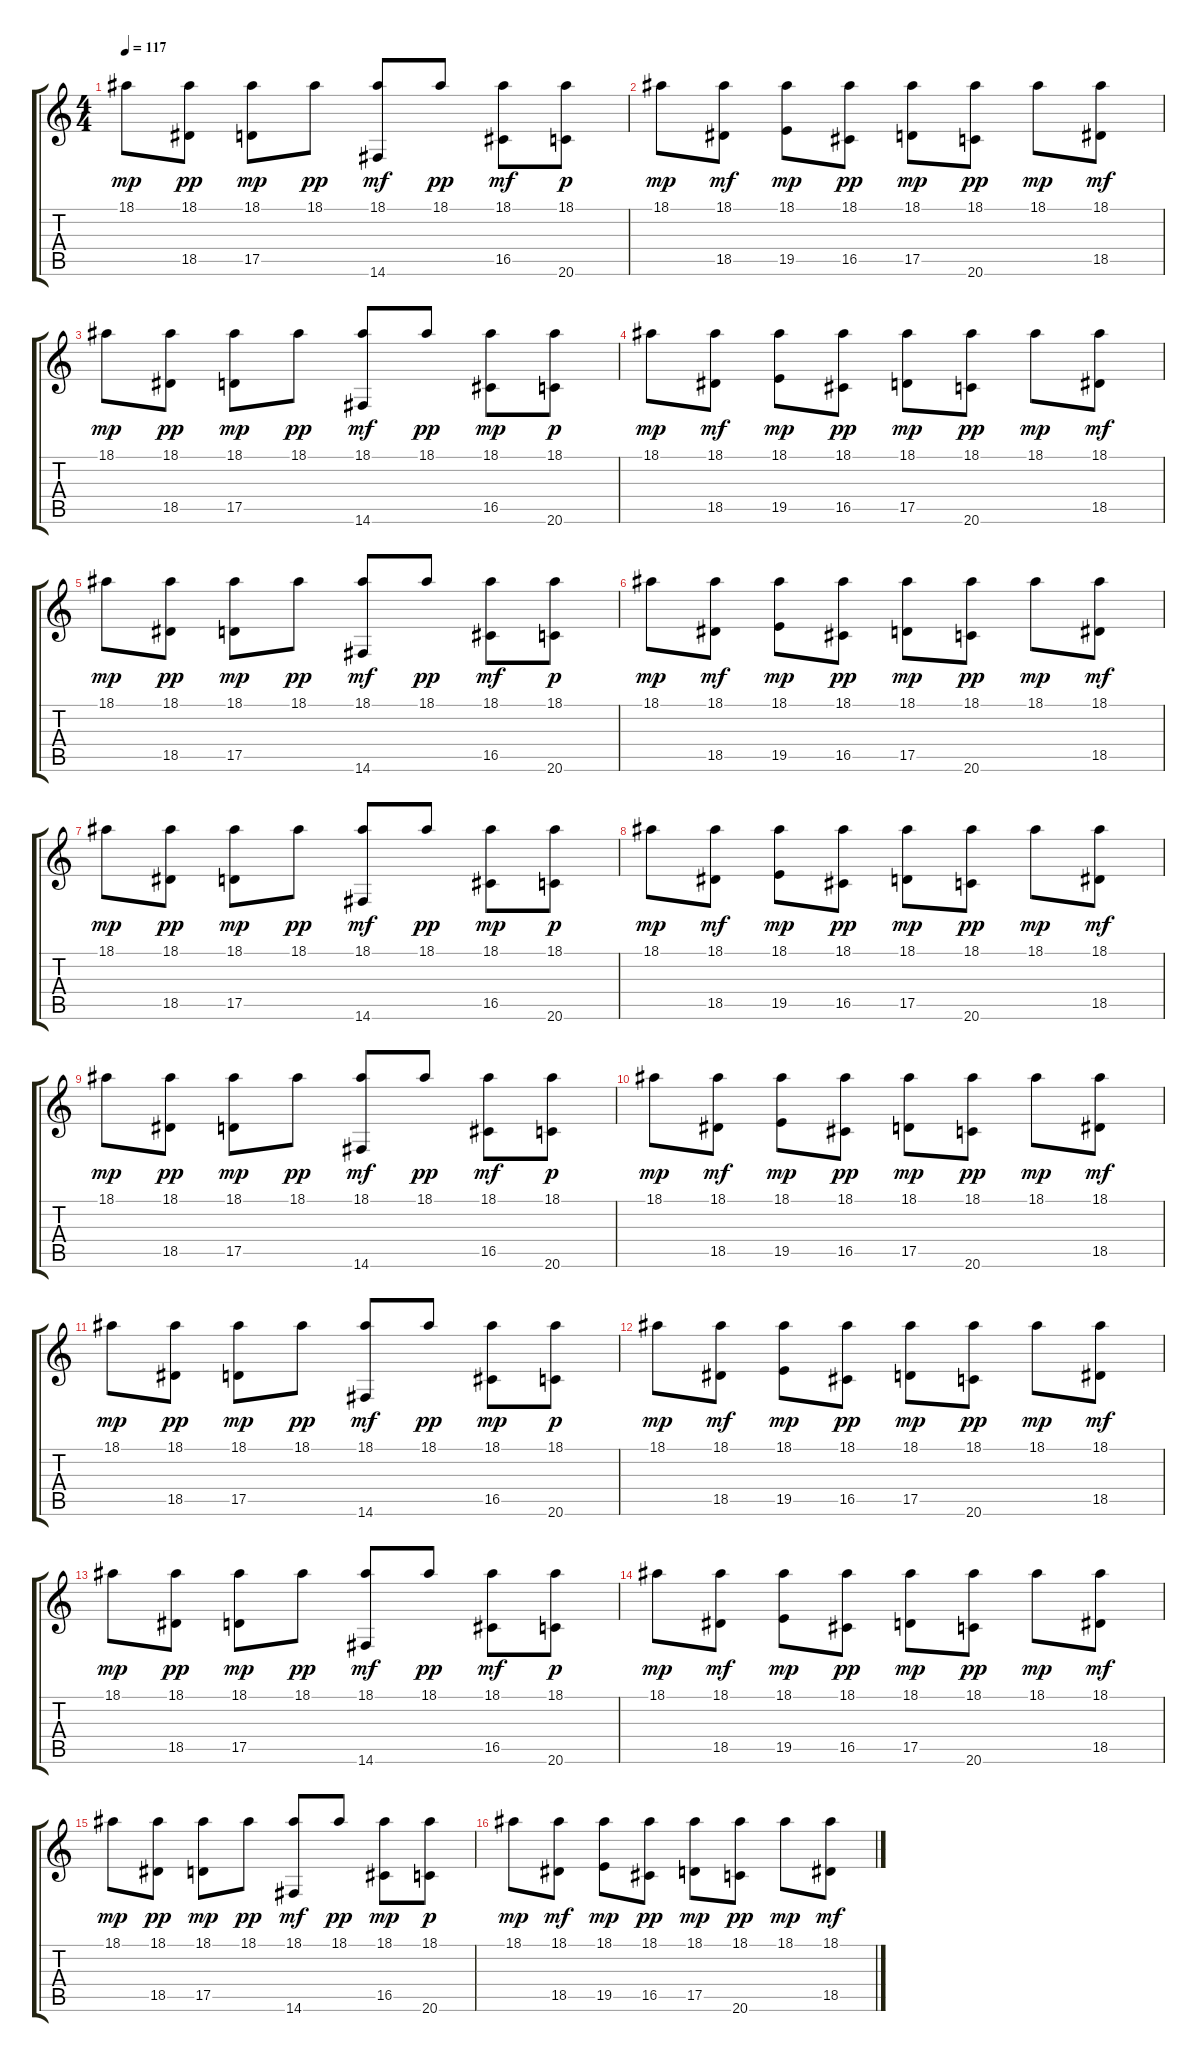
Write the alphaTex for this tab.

\track "" {instrument acousticgrandpiano}
\staff {score tabs}
\tuning (E4 B3 G3 D3 A2 E2) {hide}
\ts (4 4)
\tempo 117
\clef g2
\ks c
18.1.8{dy mp} (18.1 18.5).8{dy pp} (18.1 17.5).8{dy mp} 18.1.8{dy pp} (18.1 14.6).8{dy mf} 18.1.8{dy pp} (18.1 16.5).8{dy mf} (18.1 20.6).8{dy p} |
18.1.8{dy mp} (18.1 18.5).8{dy mf} (18.1 19.5).8{dy mp} (18.1 16.5).8{dy pp} (18.1 17.5).8{dy mp} (18.1 20.6).8{dy pp} 18.1.8{dy mp} (18.1 18.5).8{dy mf} |
18.1.8{dy mp} (18.1 18.5).8{dy pp} (18.1 17.5).8{dy mp} 18.1.8{dy pp} (18.1 14.6).8{dy mf} 18.1.8{dy pp} (18.1 16.5).8{dy mp} (18.1 20.6).8{dy p} |
18.1.8{dy mp} (18.1 18.5).8{dy mf} (18.1 19.5).8{dy mp} (18.1 16.5).8{dy pp} (18.1 17.5).8{dy mp} (18.1 20.6).8{dy pp} 18.1.8{dy mp} (18.1 18.5).8{dy mf} |
18.1.8{dy mp} (18.1 18.5).8{dy pp} (18.1 17.5).8{dy mp} 18.1.8{dy pp} (18.1 14.6).8{dy mf} 18.1.8{dy pp} (18.1 16.5).8{dy mf} (18.1 20.6).8{dy p} |
18.1.8{dy mp} (18.1 18.5).8{dy mf} (18.1 19.5).8{dy mp} (18.1 16.5).8{dy pp} (18.1 17.5).8{dy mp} (18.1 20.6).8{dy pp} 18.1.8{dy mp} (18.1 18.5).8{dy mf} |
18.1.8{dy mp} (18.1 18.5).8{dy pp} (18.1 17.5).8{dy mp} 18.1.8{dy pp} (18.1 14.6).8{dy mf} 18.1.8{dy pp} (18.1 16.5).8{dy mp} (18.1 20.6).8{dy p} |
18.1.8{dy mp} (18.1 18.5).8{dy mf} (18.1 19.5).8{dy mp} (18.1 16.5).8{dy pp} (18.1 17.5).8{dy mp} (18.1 20.6).8{dy pp} 18.1.8{dy mp} (18.1 18.5).8{dy mf} |
18.1.8{dy mp} (18.1 18.5).8{dy pp} (18.1 17.5).8{dy mp} 18.1.8{dy pp} (18.1 14.6).8{dy mf} 18.1.8{dy pp} (18.1 16.5).8{dy mf} (18.1 20.6).8{dy p} |
18.1.8{dy mp} (18.1 18.5).8{dy mf} (18.1 19.5).8{dy mp} (18.1 16.5).8{dy pp} (18.1 17.5).8{dy mp} (18.1 20.6).8{dy pp} 18.1.8{dy mp} (18.1 18.5).8{dy mf} |
18.1.8{dy mp} (18.1 18.5).8{dy pp} (18.1 17.5).8{dy mp} 18.1.8{dy pp} (18.1 14.6).8{dy mf} 18.1.8{dy pp} (18.1 16.5).8{dy mp} (18.1 20.6).8{dy p} |
18.1.8{dy mp} (18.1 18.5).8{dy mf} (18.1 19.5).8{dy mp} (18.1 16.5).8{dy pp} (18.1 17.5).8{dy mp} (18.1 20.6).8{dy pp} 18.1.8{dy mp} (18.1 18.5).8{dy mf} |
18.1.8{dy mp} (18.1 18.5).8{dy pp} (18.1 17.5).8{dy mp} 18.1.8{dy pp} (18.1 14.6).8{dy mf} 18.1.8{dy pp} (18.1 16.5).8{dy mf} (18.1 20.6).8{dy p} |
18.1.8{dy mp} (18.1 18.5).8{dy mf} (18.1 19.5).8{dy mp} (18.1 16.5).8{dy pp} (18.1 17.5).8{dy mp} (18.1 20.6).8{dy pp} 18.1.8{dy mp} (18.1 18.5).8{dy mf} |
18.1.8{dy mp} (18.1 18.5).8{dy pp} (18.1 17.5).8{dy mp} 18.1.8{dy pp} (18.1 14.6).8{dy mf} 18.1.8{dy pp} (18.1 16.5).8{dy mp} (18.1 20.6).8{dy p} |
18.1.8{dy mp} (18.1 18.5).8{dy mf} (18.1 19.5).8{dy mp} (18.1 16.5).8{dy pp} (18.1 17.5).8{dy mp} (18.1 20.6).8{dy pp} 18.1.8{dy mp} (18.1 18.5).8{dy mf}
